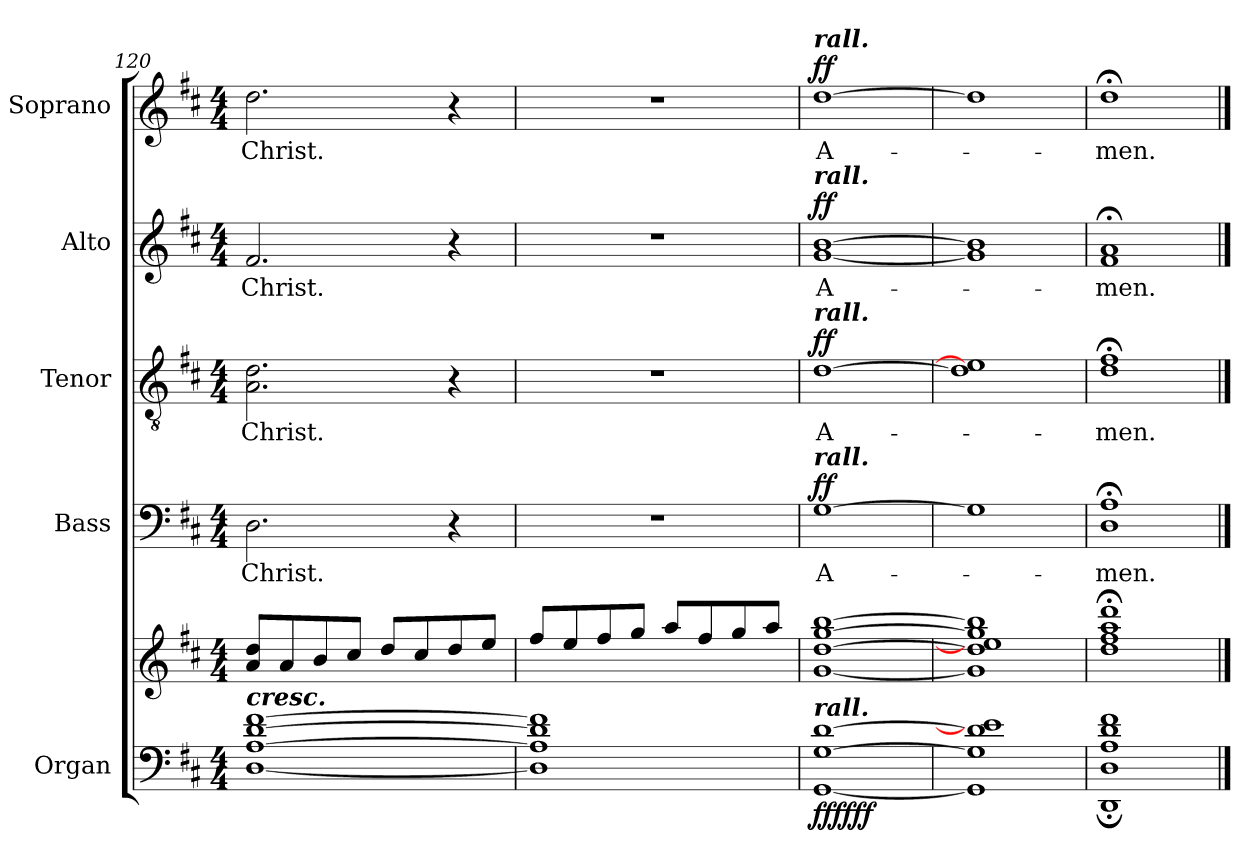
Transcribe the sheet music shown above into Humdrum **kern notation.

**kern	**kern	**dynam	**kern	**text	**dynam	**kern	**text	**dynam	**kern	**text	**dynam	**kern	**text	**dynam
*part5	*part5	*part5	*part4	*part4	*part4	*part3	*part3	*part3	*part2	*part2	*part2	*part1	*part1	*part1
*staff6	*staff5	*staff5/6	*staff4	*staff4	*staff4	*staff3	*staff3	*staff3	*staff2	*staff2	*staff2	*staff1	*staff1	*staff1
*I"Organ	*	*	*I"Bass	*	*	*I"Tenor	*	*	*I"Alto	*	*	*I"Soprano	*	*
*	*	*	*I'B	*	*	*I'T	*	*	*I'A	*	*	*I'S	*	*
*clefF4	*clefG2	*	*clefF4	*	*	*clefGv2	*	*	*clefG2	*	*	*clefG2	*	*
*k[f#c#]	*k[f#c#]	*	*k[f#c#]	*	*	*k[f#c#]	*	*	*k[f#c#]	*	*	*k[f#c#]	*	*
*D:	*D:	*	*D:	*	*	*D:	*	*	*D:	*	*	*D:	*	*
*M4/4	*M4/4	*	*M4/4	*	*	*M4/4	*	*	*M4/4	*	*	*M4/4	*	*
=120	=120	=120	=120	=120	=120	=120	=120	=120	=120	=120	=120	=120	=120	=120
*^	*^	*	*	*	*	*	*	*	*	*	*	*	*	*
!LO:TX:a:Bi:t=cresc.	!	!	!	!	!	!	!	!	!	!	!	!	!	!	!	!
!	!	!	!	!	!	!LO:LY:b	!	!	!LO:LY:b	!	!	!LO:LY:b	!	!	!LO:LY:b	!
[1A/ [1d/ [1f#/	[1D\	8a/ 8dd/L	1ryy	.	2.D	Christ.	.	2.A 2.d	Christ.	.	2.f#	Christ.	.	2.dd	Christ.	.
.	.	8a/	.	.	.	.	.	.	.	.	.	.	.	.	.	.
.	.	8b/	.	.	.	.	.	.	.	.	.	.	.	.	.	.
.	.	8cc#/J	.	.	.	.	.	.	.	.	.	.	.	.	.	.
.	.	8dd/L	.	.	.	.	.	.	.	.	.	.	.	.	.	.
.	.	8cc#/	.	.	.	.	.	.	.	.	.	.	.	.	.	.
.	.	8dd/	.	.	4r	.	.	4r	.	.	4r	.	.	4r	.	.
.	.	8ee/J	.	.	.	.	.	.	.	.	.	.	.	.	.	.
=121	=121	=121	=121	=121	=121	=121	=121	=121	=121	=121	=121	=121	=121	=121	=121	=121
1A/] 1d/] 1f#/]	1D\]	8ff#/L	1ryy	.	1r	.	.	1r	.	.	1r	.	.	1r	.	.
.	.	8ee/	.	.	.	.	.	.	.	.	.	.	.	.	.	.
.	.	8ff#/	.	.	.	.	.	.	.	.	.	.	.	.	.	.
.	.	8gg/J	.	.	.	.	.	.	.	.	.	.	.	.	.	.
.	.	8aa/L	.	.	.	.	.	.	.	.	.	.	.	.	.	.
.	.	8ff#/	.	.	.	.	.	.	.	.	.	.	.	.	.	.
.	.	8gg/	.	.	.	.	.	.	.	.	.	.	.	.	.	.
.	.	8aa/J	.	.	.	.	.	.	.	.	.	.	.	.	.	.
=122	=122	=122	=122	=122	=122	=122	=122	=122	=122	=122	=122	=122	=122	=122	=122	=122
!	!	!	!	!	!	!	!	!	!	!	!	!	!	!LO:TX:a:Bi:t=rall.	!	!
!	!	!	!	!	!	!	!	!	!	!	!LO:TX:a:Bi:t=rall.	!	!	!	!	!
!	!	!	!	!	!	!	!	!LO:TX:a:Bi:t=rall.	!	!	!	!	!	!	!	!
!	!	!	!	!	!LO:TX:a:Bi:t=rall.	!	!	!	!	!	!	!	!	!	!	!
!LO:TX:a:Bi:t=rall.	!	!	!	!	!	!	!	!	!	!	!	!	!	!	!	!
!	!	!	!	!LO:DY:b=2	!	!LO:LY:b	!	!	!LO:LY:b	!	!	!LO:LY:b	!	!	!LO:LY:b	!
!	!	!	!	!LO:DY:n=1:b	!	!	!	!	!	!	!	!	!	!	!	!
!	!	!	!	!LO:DY:n=2:b	!	!	!LO:DY:b	!	!	!LO:DY:b	!	!	!LO:DY:b	!	!	!LO:DY:b
[1G/ [1d/	[1GG\	[1dd/ [1gg/ [1bb/	[1g\	ff ff ff	[1G	A-	ff	[1d	A-	ff	[1g [1b	A-	ff	[1dd	A-	ff
=123	=123	=123	=123	=123	=123	=123	=123	=123	=123	=123	=123	=123	=123	=123	=123	=123
1G/] 1d/] 1e/]	1GG\]	1dd/] 1ee/] 1gg/] 1bb/]	1g\]	.	1G]	.	.	1d] 1e]	.	.	1g] 1b]	.	.	1dd]	.	.
=124	=124	=124	=124	=124	=124	=124	=124	=124	=124	=124	=124	=124	=124	=124	=124	=124
!	!	!	!	!	!	!LO:LY:b	!	!	!LO:LY:b	!	!	!LO:LY:b	!	!	!LO:LY:b	!
1D/ 1A/ 1d/ 1f#/	1DD;\	1dd/;< 1ff#/;< 1aa/;< 1ddd/;<	1ryy	.	1D;< 1A;<	men.	.	1d;< 1f#;<	men.	.	1f#;< 1a;<	men.	.	1dd;<	men.	.
*v	*v	*	*	*	*	*	*	*	*	*	*	*	*	*	*	*
*	*v	*v	*	*	*	*	*	*	*	*	*	*	*	*	*
==	==	==	==	==	==	==	==	==	==	==	==	==	==	==
*-	*-	*-	*-	*-	*-	*-	*-	*-	*-	*-	*-	*-	*-	*-
